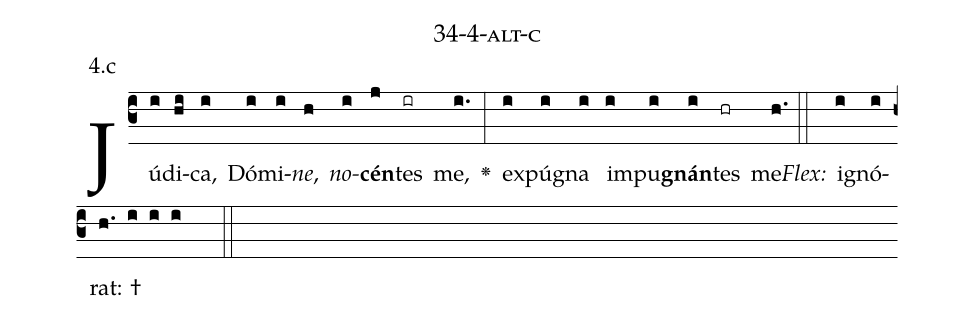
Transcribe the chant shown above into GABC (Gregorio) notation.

name: 34-4-alt-c;
annotation: 4.c;
%%
(c3)Jú(i)di(hi)ca,(i) Dó(i)mi(i)<i>ne</i>,(h) <i>no</i>(i)<b>cén</b>(j)tes(ir) me,(i.) <v>\greheightstar</v>(:) ex(i)pú(i)gna(i) im(i)pu(i)<b>gnán</b>(i)tes(hr) me.(h.) (::)
<i>Flex:</i>()  i(i)gnó(i)rat: †(h. i i i  ::)

%E(i) u(i) o(i) u(i) a(i) e.(h.) (::)
